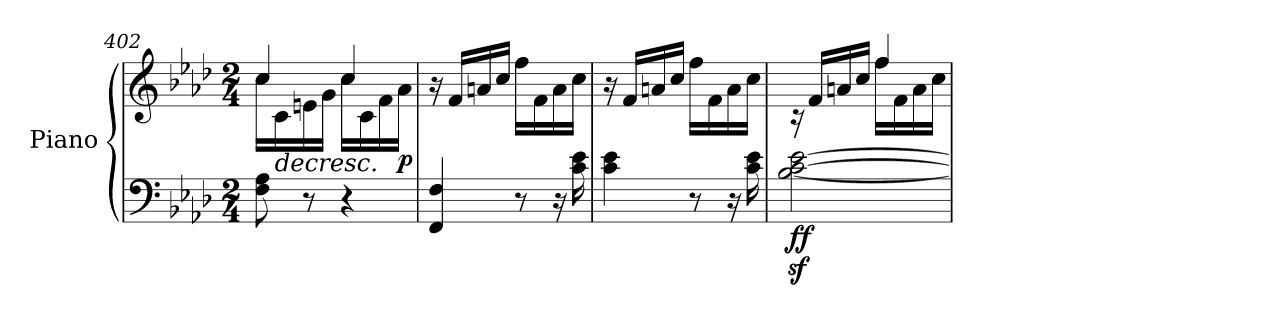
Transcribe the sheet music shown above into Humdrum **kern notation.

**kern	**kern	**dynam
*part1	*part1	*part1
*staff2	*staff1	*staff1/2
*I"Piano	*	*
*I'Pno.	*	*
*clefF4	*clefG2	*
*k[b-e-a-d-]	*k[b-e-a-d-]	*
*M2/4	*M2/4	*
=402	=402	=402
*	*^	*
8F\ 8A-\	4cc/	16cc\LL	.
!	!	!	!LO:HP:b
.	.	16c\	>
8r	.	16en\	.
.	.	16g\JJ	.
4r	4cc/	16cc\LL	.
.	.	16c\	.
.	.	16f\	.
!	!	!	!LO:DY:b
.	.	16a-\JJ	p
*	*v	*v	*
=403	=403	=403
4FF/ 4F/	16r	.
.	16f/LL	.
.	16an/	.
.	16cc/JJ	.
8r	16ff\LL	.
.	16f\	.
16r	16a\	.
16c\ 16e-\	16cc\JJ	.
=404	=404	=404
4c\ 4e-\	16r	.
.	16f/LL	.
.	16an/	.
.	16cc/JJ	.
8r	16ff\LL	.
.	16f\	.
16r	16a\	.
16c\ 16e-\	16cc\JJ	.
.	.	]
!!LO:LB:g=z
=405	=405	=405
*	*^	*
!	!	!	!LO:DY:b=2
!	!	!	!LO:DY:n=1:b
[2B-\z< [2c\z< [2e-\z<	16rc	4ryy	f f
.	16f/LL	.	.
.	16an/	.	.
.	16cc/JJ	.	.
.	4ff/	16ff\LL	.
.	.	16f\	.
.	.	16a\	.
.	.	16cc\JJ	.
*	*v	*v	*
=	=	=
*-	*-	*-
